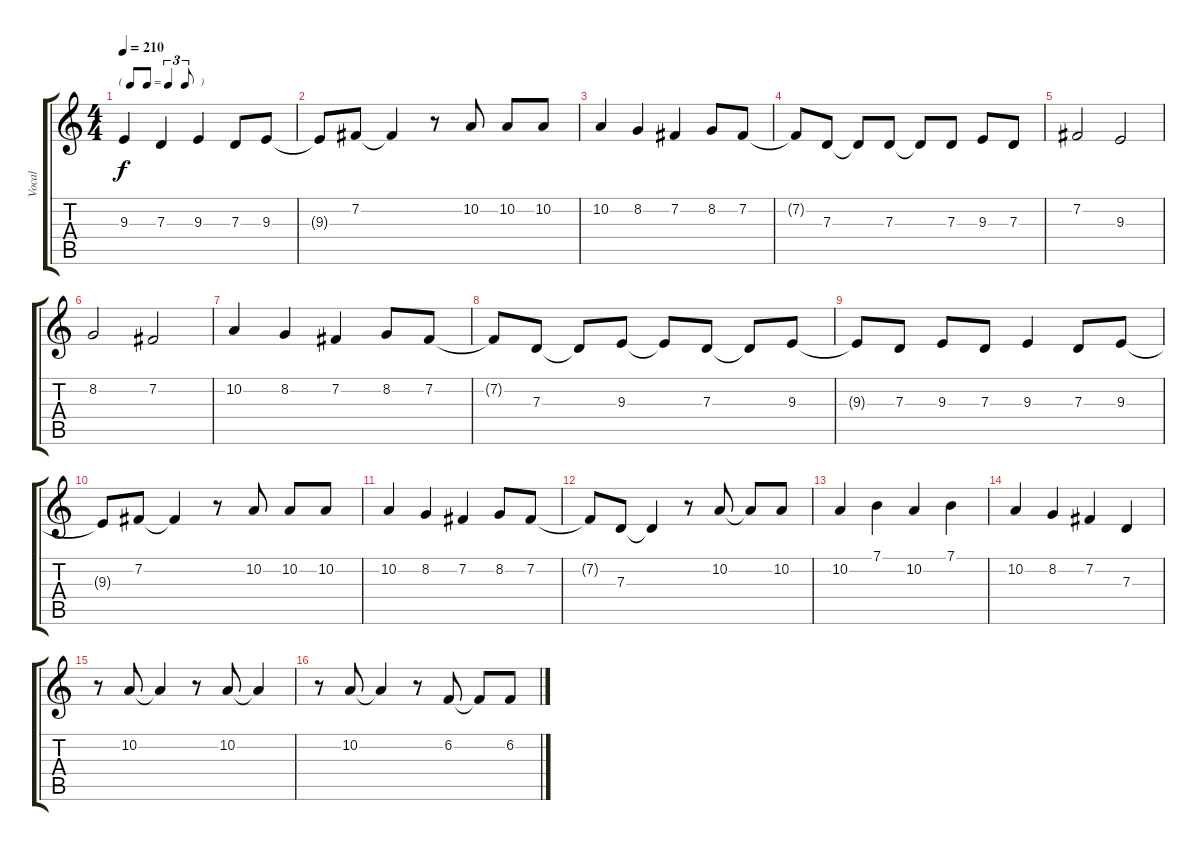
\track ("Vocal" "Vocal") {instrument violin}
\staff {score tabs}
\tuning (E4 B3 G3 D3 A2 E2) {hide}
\ts (4 4)
\tf triplet8th
\tempo 210
\clef g2
\ks c
9.3.4{dy f} 7.3.4 9.3.4 7.3.8 9.3.8 |
9.3{t}.8 7.2.8 7.2{t}.4 r.8 10.2.8 10.2.8 10.2.8 |
10.2.4 8.2.4 7.2.4 8.2.8 7.2.8 |
7.2{t}.8 7.3.8 7.3{t}.8 7.3.8 7.3{t}.8 7.3.8 9.3.8 7.3.8 |
7.2.2 9.3.2 |
8.2.2 7.2.2 |
10.2.4 8.2.4 7.2.4 8.2.8 7.2.8 |
7.2{t}.8 7.3.8 7.3{t}.8 9.3.8 9.3{t}.8 7.3.8 7.3{t}.8 9.3.8 |
9.3{t}.8 7.3.8 9.3.8 7.3.8 9.3.4 7.3.8 9.3.8 |
9.3{t}.8 7.2.8 7.2{t}.4 r.8 10.2.8 10.2.8 10.2.8 |
10.2.4 8.2.4 7.2.4 8.2.8 7.2.8 |
7.2{t}.8 7.3.8 7.3{t}.4 r.8 10.2.8 10.2{t}.8 10.2.8 |
10.2.4 7.1.4 10.2.4 7.1.4 |
10.2.4 8.2.4 7.2.4 7.3.4 |
r.8 10.2.8 10.2{t}.4 r.8 10.2.8 10.2{t}.4 |
r.8 10.2.8 10.2{t}.4 r.8 6.2.8 6.2{t}.8 6.2.8
